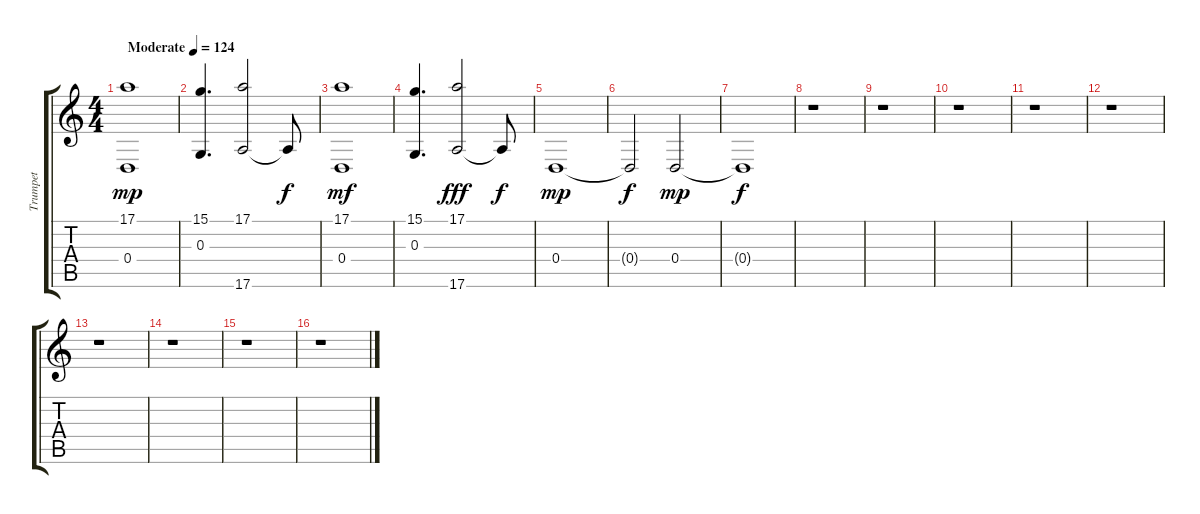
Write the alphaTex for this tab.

\track ("Trumpet" "Trumpet") {instrument trumpet}
\staff {score tabs}
\tuning (E4 B3 G3 D3 A2 E2) {hide}
\ts (4 4)
\tempo (124 "Moderate")
\clef g2
\ks c
(17.1 0.4).1{dy mp instrument trumpet} |
(15.1 0.3).4{d} (17.1 17.6).2 17.6{t}.8{dy f} |
(17.1 0.4).1{dy mf} |
(15.1 0.3).4{d} (17.1 17.6).2{dy fff} 17.6{t}.8{dy f} |
0.4.1{dy mp} |
0.4{t}.2{dy f} 0.4.2{dy mp} |
0.4{t}.1{dy f} |
r.1 |
r.1 |
r.1 |
r.1 |
r.1 |
r.1 |
r.1 |
r.1 |
r.1
